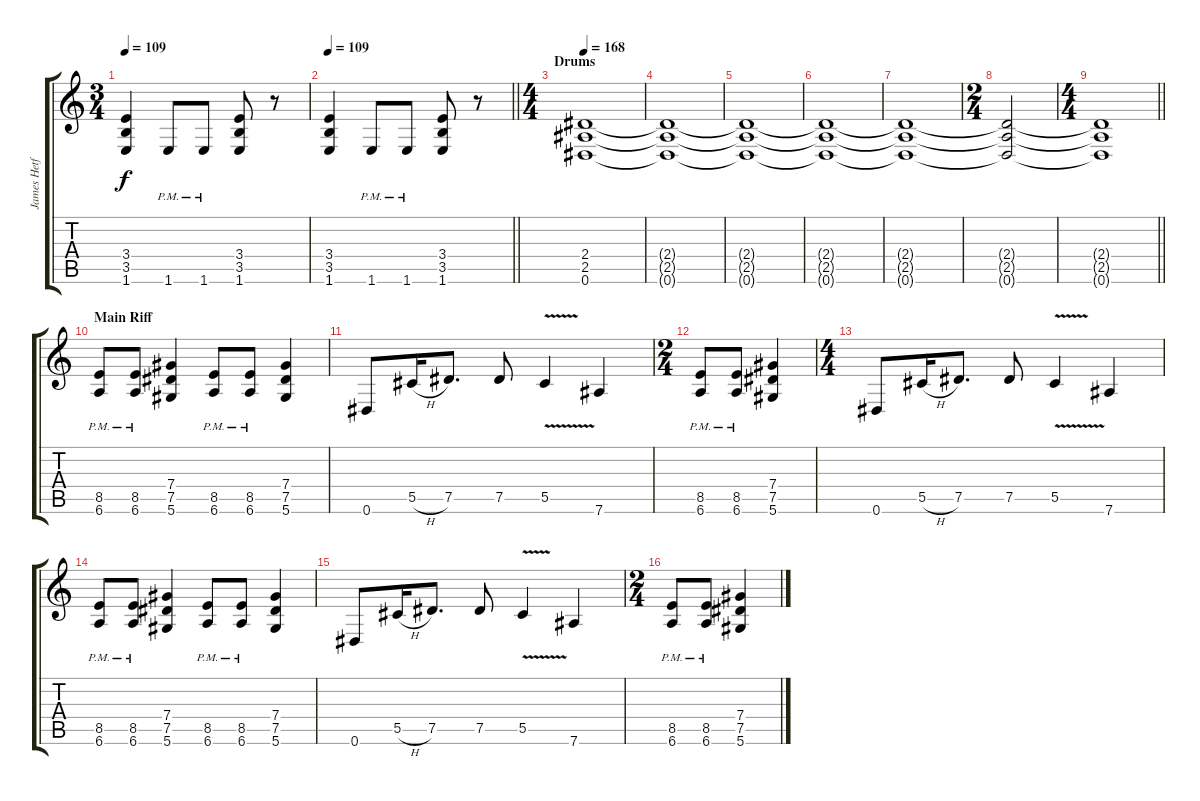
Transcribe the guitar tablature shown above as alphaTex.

\track ("James Hetfield" "James Hetf") {instrument distortionguitar}
\staff {score tabs}
\tuning (Eb4 Bb3 Gb3 Db3 Ab2 Eb2) {hide}
\ts (3 4)
\tempo 109
\clef g2
\ks c
(3.4 3.5 1.6).4{dy f} 1.6{pm}.8 1.6{pm}.8 (3.4 3.5 1.6).8 r.8 |
\tempo 109
\barLineRight lightlight
(3.4 3.5 1.6).4 1.6{pm}.8 1.6{pm}.8 (3.4 3.5 1.6).8 r.8 |
\ts (4 4)
\section ("" "Drums")
\tempo 168
(2.4 2.5 0.6).1{volume 14} |
(2.4{t} 2.5{t} 0.6{t}).1 |
(2.4{t} 2.5{t} 0.6{t}).1{volume 12} |
(2.4{t} 2.5{t} 0.6{t}).1 |
(2.4{t} 2.5{t} 0.6{t}).1{volume 10} |
\ts (2 4)
(2.4{t} 2.5{t} 0.6{t}).2 |
\ts (4 4)
\barLineRight lightlight
(2.4{t} 2.5{t} 0.6{t}).1{volume 8} |
\section ("" "Main Riff")
(8.5{pm} 6.6{pm}).8{volume 16} (8.5{pm} 6.6{pm}).8 (7.4 7.5 5.6).4 (8.5{pm} 6.6{pm}).8 (8.5{pm} 6.6{pm}).8 (7.4 7.5 5.6).4 |
0.6.8 5.5{h}.16 7.5.8{d} 7.5.8 5.5{v}.4 7.6.4 |
\ts (2 4)
(8.5{pm} 6.6{pm}).8 (8.5{pm} 6.6{pm}).8 (7.4 7.5 5.6).4 |
\ts (4 4)
0.6.8 5.5{h}.16 7.5.8{d} 7.5.8 5.5{v}.4 7.6.4 |
(8.5{pm} 6.6{pm}).8 (8.5{pm} 6.6{pm}).8 (7.4 7.5 5.6).4 (8.5{pm} 6.6{pm}).8 (8.5{pm} 6.6{pm}).8 (7.4 7.5 5.6).4 |
0.6.8 5.5{h}.16 7.5.8{d} 7.5.8 5.5{v}.4 7.6.4 |
\ts (2 4)
(8.5{pm} 6.6{pm}).8 (8.5{pm} 6.6{pm}).8 (7.4 7.5 5.6).4
